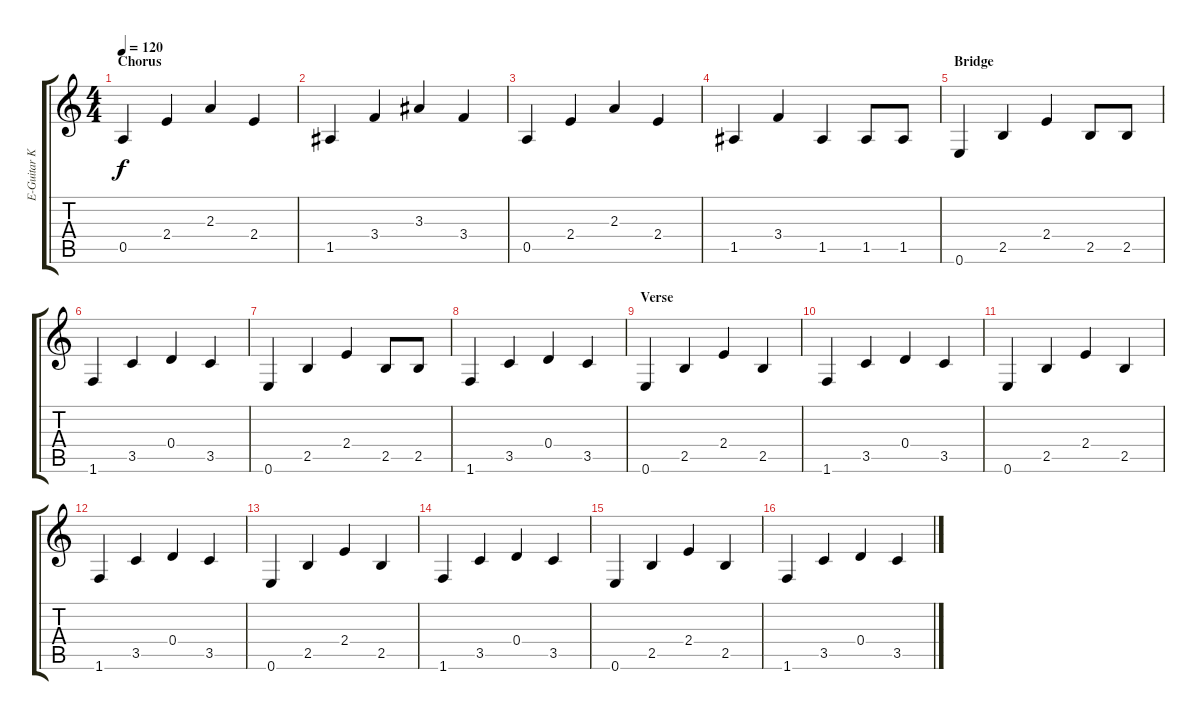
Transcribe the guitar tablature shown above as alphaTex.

\track ("E-Guitar Kurt Cobain" "E-Guitar K") {instrument distortionguitar}
\staff {score tabs}
\tuning (E4 B3 G3 D3 A2 E2) {hide}
\ts (4 4)
\section ("" "Chorus")
\tempo 120
\clef g2
\ks c
0.5.4{dy f} 2.4.4 2.3.4 2.4.4 |
1.5.4 3.4.4 3.3.4 3.4.4 |
0.5.4 2.4.4 2.3.4 2.4.4 |
1.5.4 3.4.4 1.5.4 1.5.8 1.5.8 |
\section ("" "Bridge")
0.6.4 2.5.4 2.4.4 2.5.8 2.5.8 |
1.6.4 3.5.4 0.4.4 3.5.4 |
0.6.4 2.5.4 2.4.4 2.5.8 2.5.8 |
1.6.4 3.5.4 0.4.4 3.5.4 |
\section ("" "Verse")
0.6.4 2.5.4 2.4.4 2.5.4 |
1.6.4 3.5.4 0.4.4 3.5.4 |
0.6.4 2.5.4 2.4.4 2.5.4 |
1.6.4 3.5.4 0.4.4 3.5.4 |
0.6.4 2.5.4 2.4.4 2.5.4 |
1.6.4 3.5.4 0.4.4 3.5.4 |
0.6.4 2.5.4 2.4.4 2.5.4 |
1.6.4 3.5.4 0.4.4 3.5.4
